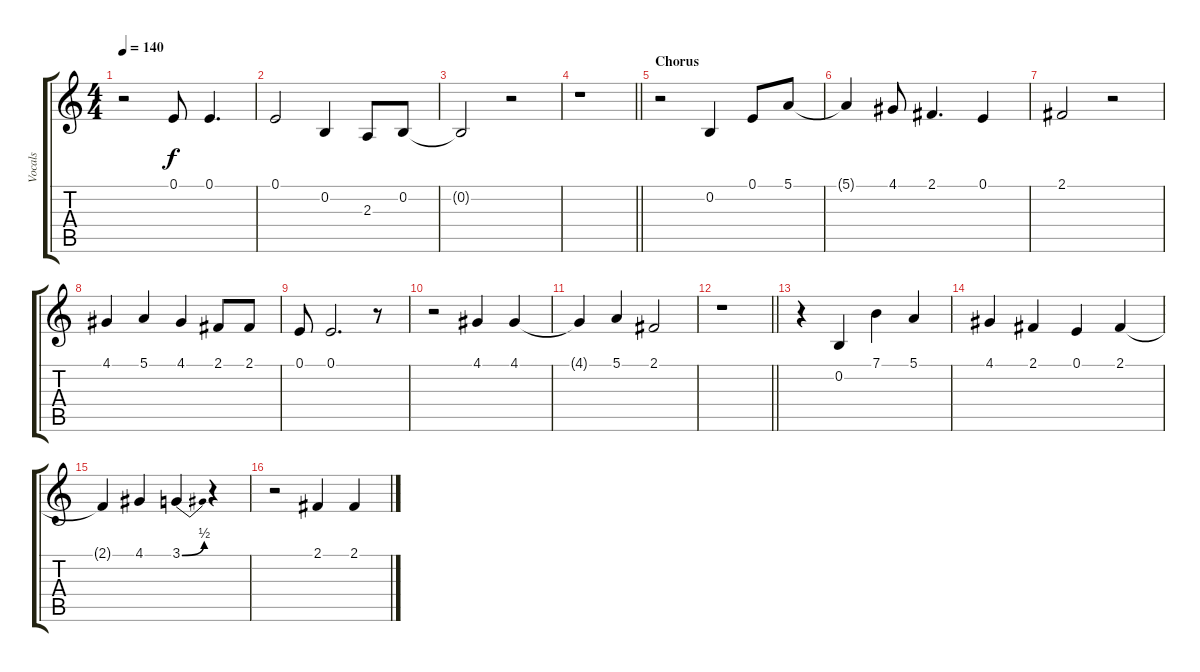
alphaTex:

\track ("Vocals" "Vocals") {instrument cello}
\staff {score tabs}
\tuning (E4 B3 G3 D3 A2 E2) {hide}
\ts (4 4)
\tempo 140
\clef g2
\ks c
r.2{dy f} 0.1.8 0.1.4{d} |
0.1.2 0.2.4 2.3.8 0.2.8 |
0.2{t}.2 r.2 |
\barLineRight lightlight
r.1 |
\section ("" "Chorus")
r.2 0.2.4 0.1.8 5.1.8 |
5.1{t}.4 4.1.8 2.1.4{d} 0.1.4 |
2.1.2 r.2 |
4.1.4 5.1.4 4.1.4 2.1.8 2.1.8 |
0.1.8 0.1.2{d} r.8 |
r.2 4.1.4 4.1.4 |
4.1{t}.4 5.1.4 2.1.2 |
\barLineRight lightlight
r.1 |
r.4 0.2.4 7.1.4 5.1.4 |
4.1.4 2.1.4 0.1.4 2.1.4 |
2.1{t}.4 4.1.4 3.1{be (bend 0 0 60 2)}.4 r.4 |
r.2 2.1.4 2.1.4
